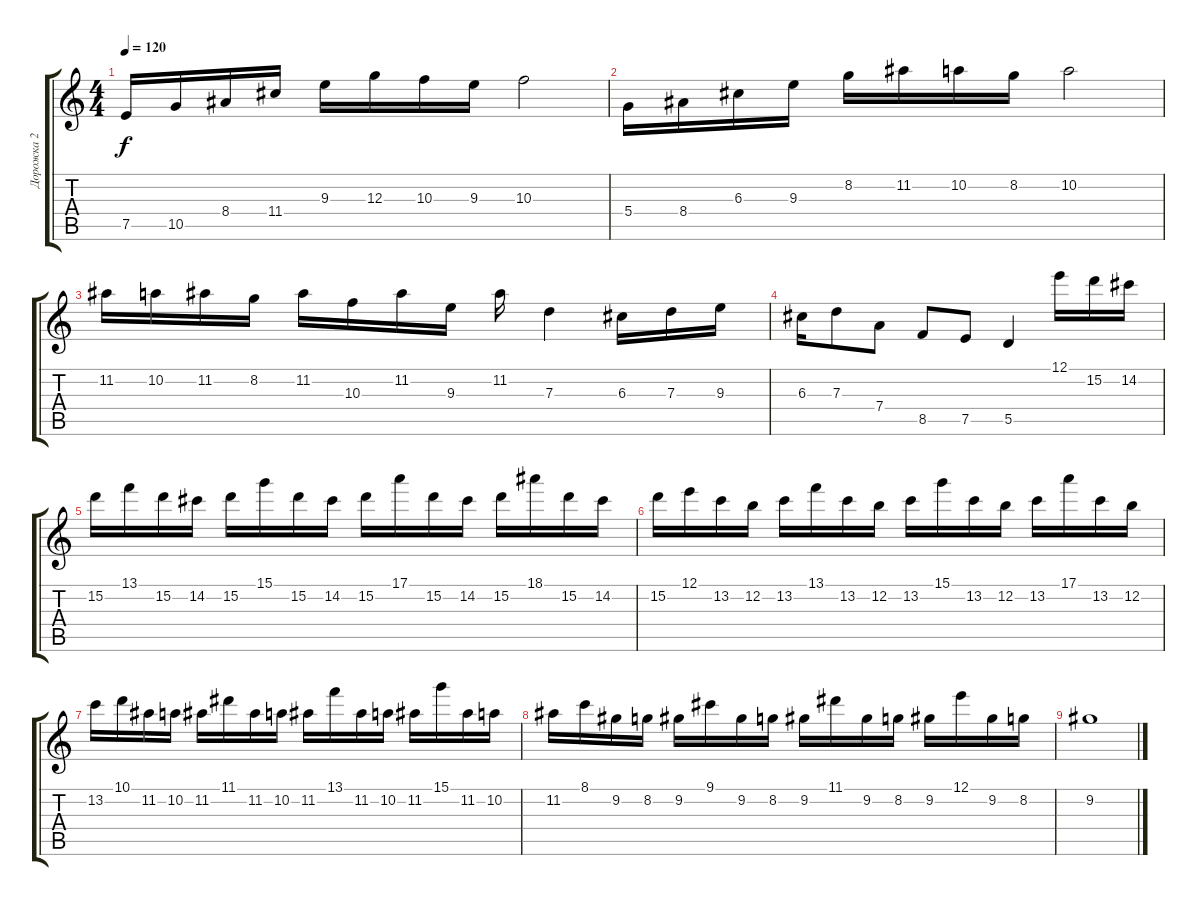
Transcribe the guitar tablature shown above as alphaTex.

\track ("Дорожка 2" "Дорожка 2") {instrument distortionguitar}
\staff {score tabs}
\tuning (E4 B3 G3 D3 A2 E2) {hide}
\ts (4 4)
\tempo 120
\clef g2
\ks c
7.5.16{dy f instrument distortionguitar} 10.5.16 8.4.16 11.4.16 9.3.16 12.3.16 10.3.16 9.3.16 10.3.2 |
5.4.16 8.4.16 6.3.16 9.3.16 8.2.16 11.2.16 10.2.16 8.2.16 10.2.2 |
11.2.16 10.2.16 11.2.16 8.2.16 11.2.16 10.3.16 11.2.16 9.3.16 11.2.16 7.3.4 6.3.16 7.3.16 9.3.16 |
6.3.16 7.3.8 7.4.8 8.5.8 7.5.8 5.5.4 12.1.16 15.2.16 14.2.16 |
15.2.16 13.1.16 15.2.16 14.2.16 15.2.16 15.1.16 15.2.16 14.2.16 15.2.16 17.1.16 15.2.16 14.2.16 15.2.16 18.1.16 15.2.16 14.2.16 |
15.2.16 12.1.16 13.2.16 12.2.16 13.2.16 13.1.16 13.2.16 12.2.16 13.2.16 15.1.16 13.2.16 12.2.16 13.2.16 17.1.16 13.2.16 12.2.16 |
13.2.16 10.1.16 11.2.16 10.2.16 11.2.16 11.1.16 11.2.16 10.2.16 11.2.16 13.1.16 11.2.16 10.2.16 11.2.16 15.1.16 11.2.16 10.2.16 |
11.2.16 8.1.16 9.2.16 8.2.16 9.2.16 9.1.16 9.2.16 8.2.16 9.2.16 11.1.16 9.2.16 8.2.16 9.2.16 12.1.16 9.2.16 8.2.16 |
9.2.1
